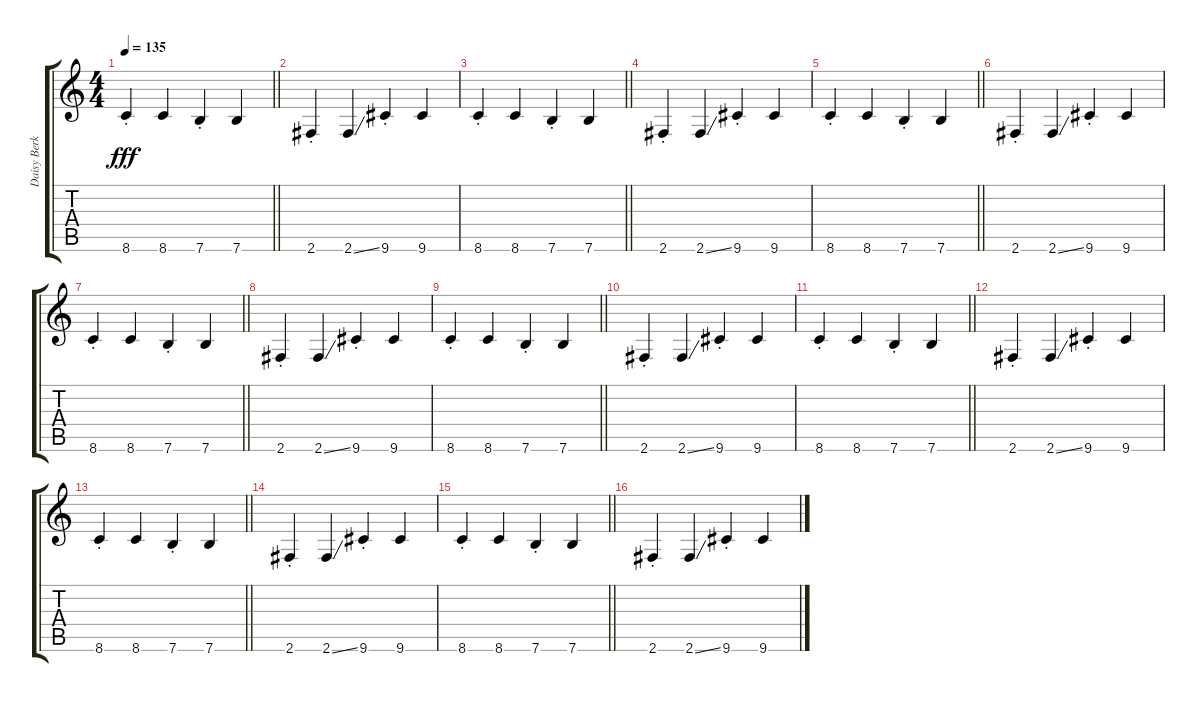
\track ("Daisy Berkowitz" "Daisy Berk") {instrument overdrivenguitar}
\staff {score tabs}
\tuning (E4 B3 G3 D3 A2 E2) {hide}
\ts (4 4)
\tempo 135
\clef g2
\barLineRight lightlight
\ks c
8.6{st}.4{dy fff} 8.6.4 7.6{st}.4 7.6.4 |
2.6{st}.4 2.6{ss}.4 9.6{st}.4 9.6.4 |
\barLineRight lightlight
8.6{st}.4 8.6.4 7.6{st}.4 7.6.4 |
2.6{st}.4 2.6{ss}.4 9.6{st}.4 9.6.4 |
\barLineRight lightlight
8.6{st}.4 8.6.4 7.6{st}.4 7.6.4 |
2.6{st}.4 2.6{ss}.4 9.6{st}.4 9.6.4 |
\barLineRight lightlight
8.6{st}.4 8.6.4 7.6{st}.4 7.6.4 |
2.6{st}.4 2.6{ss}.4 9.6{st}.4 9.6.4 |
\barLineRight lightlight
8.6{st}.4 8.6.4 7.6{st}.4 7.6.4 |
2.6{st}.4 2.6{ss}.4 9.6{st}.4 9.6.4 |
\barLineRight lightlight
8.6{st}.4 8.6.4 7.6{st}.4 7.6.4 |
2.6{st}.4 2.6{ss}.4 9.6{st}.4 9.6.4 |
\barLineRight lightlight
8.6{st}.4 8.6.4 7.6{st}.4 7.6.4 |
2.6{st}.4 2.6{ss}.4 9.6{st}.4 9.6.4 |
\barLineRight lightlight
8.6{st}.4 8.6.4 7.6{st}.4 7.6.4 |
2.6{st}.4 2.6{ss}.4 9.6{st}.4 9.6.4
